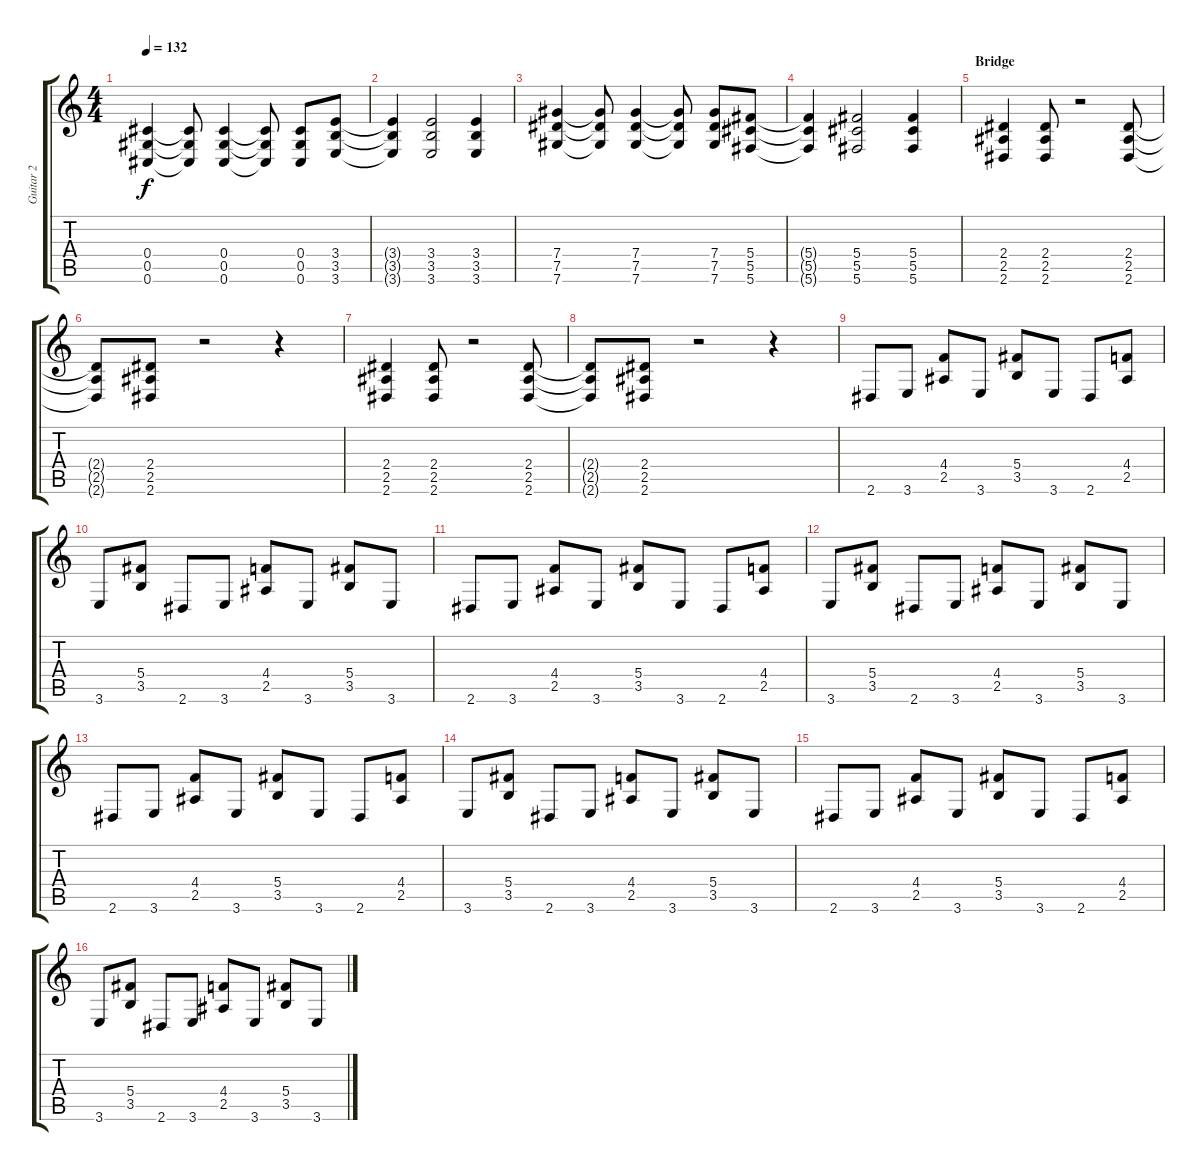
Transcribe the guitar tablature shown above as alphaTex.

\track ("Guitar 2" "Guitar 2") {instrument distortionguitar}
\staff {score tabs}
\tuning (Eb4 Bb3 Gb3 Db3 Ab2 Db2) {hide}
\ts (4 4)
\tempo 132
\clef g2
\ks c
(0.4 0.5 0.6).4{dy f} (0.4{t} 0.5{t} 0.6{t}).8 (0.4 0.5 0.6).4 (0.4{t} 0.5{t} 0.6{t}).8 (0.4 0.5 0.6).8 (3.4 3.5 3.6).8 |
(3.4{t} 3.5{t} 3.6{t}).4 (3.4 3.5 3.6).2 (3.4 3.5 3.6).4 |
(7.4 7.5 7.6).4 (7.4{t} 7.5{t} 7.6{t}).8 (7.4 7.5 7.6).4 (7.4{t} 7.5{t} 7.6{t}).8 (7.4 7.5 7.6).8 (5.4 5.5 5.6).8 |
(5.4{t} 5.5{t} 5.6{t}).4 (5.4 5.5 5.6).2 (5.4 5.5 5.6).4 |
\section ("" "Bridge")
(2.4 2.5 2.6).4 (2.4 2.5 2.6).8 r.2 (2.4 2.5 2.6).8 |
(2.4{t} 2.5{t} 2.6{t}).8 (2.4 2.5 2.6).8 r.2 r.4 |
(2.4 2.5 2.6).4 (2.4 2.5 2.6).8 r.2 (2.4 2.5 2.6).8 |
(2.4{t} 2.5{t} 2.6{t}).8 (2.4 2.5 2.6).8 r.2 r.4 |
2.6.8 3.6.8 (4.4 2.5).8 3.6.8 (5.4 3.5).8 3.6.8 2.6.8 (4.4 2.5).8 |
3.6.8 (5.4 3.5).8 2.6.8 3.6.8 (4.4 2.5).8 3.6.8 (5.4 3.5).8 3.6.8 |
2.6.8 3.6.8 (4.4 2.5).8 3.6.8 (5.4 3.5).8 3.6.8 2.6.8 (4.4 2.5).8 |
3.6.8 (5.4 3.5).8 2.6.8 3.6.8 (4.4 2.5).8 3.6.8 (5.4 3.5).8 3.6.8 |
2.6.8 3.6.8 (4.4 2.5).8 3.6.8 (5.4 3.5).8 3.6.8 2.6.8 (4.4 2.5).8 |
3.6.8 (5.4 3.5).8 2.6.8 3.6.8 (4.4 2.5).8 3.6.8 (5.4 3.5).8 3.6.8 |
2.6.8 3.6.8 (4.4 2.5).8 3.6.8 (5.4 3.5).8 3.6.8 2.6.8 (4.4 2.5).8 |
3.6.8 (5.4 3.5).8 2.6.8 3.6.8 (4.4 2.5).8 3.6.8 (5.4 3.5).8 3.6.8
